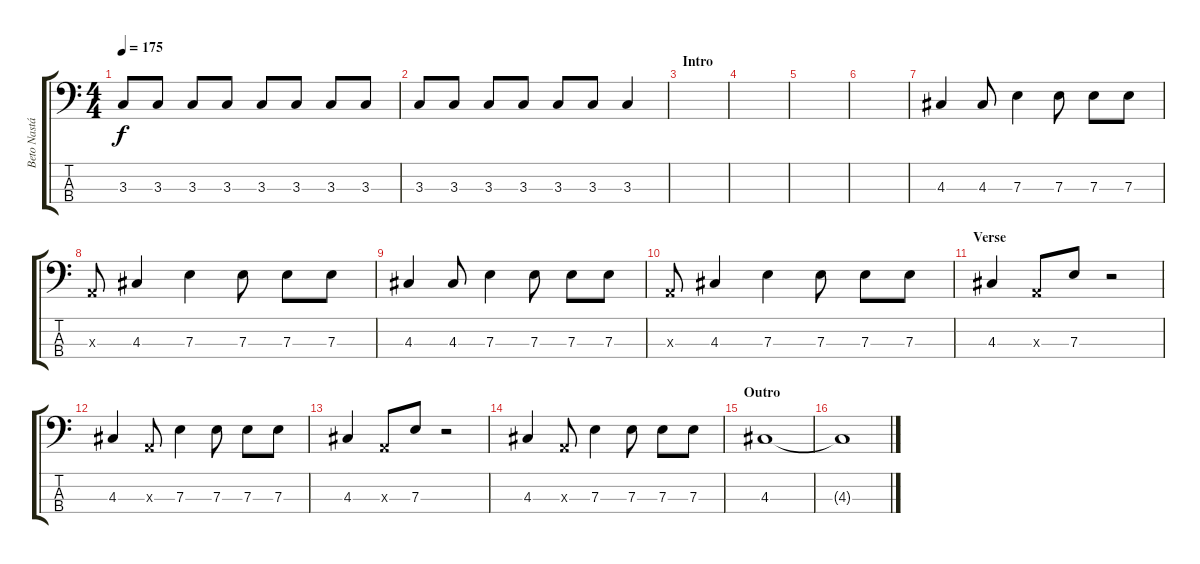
\track ("Beto Nastácia" "Beto Nastá") {instrument electricbassfinger}
\staff {score tabs}
\tuning (G2 D2 A1 E1) {hide}
\ts (4 4)
\tempo 175
\clef f4
\ks c
3.3.8{dy f} 3.3.8 3.3.8 3.3.8 3.3.8 3.3.8 3.3.8 3.3.8 |
3.3.8 3.3.8 3.3.8 3.3.8 3.3.8 3.3.8 3.3.4 |
\section ("" "Intro")
|
|
|
|
4.3.4 4.3.8 7.3.4 7.3.8 7.3.8 7.3.8 |
0.3{x}.8 4.3.4 7.3.4 7.3.8 7.3.8 7.3.8 |
4.3.4 4.3.8 7.3.4 7.3.8 7.3.8 7.3.8 |
0.3{x}.8 4.3.4 7.3.4 7.3.8 7.3.8 7.3.8 |
\section ("" "Verse")
4.3.4 0.3{x}.8 7.3.8 r.2 |
4.3.4 0.3{x}.8 7.3.4 7.3.8 7.3.8 7.3.8 |
4.3.4 0.3{x}.8 7.3.8 r.2 |
4.3.4 0.3{x}.8 7.3.4 7.3.8 7.3.8 7.3.8 |
\section ("" "Outro")
4.3.1 |
4.3{t}.1
